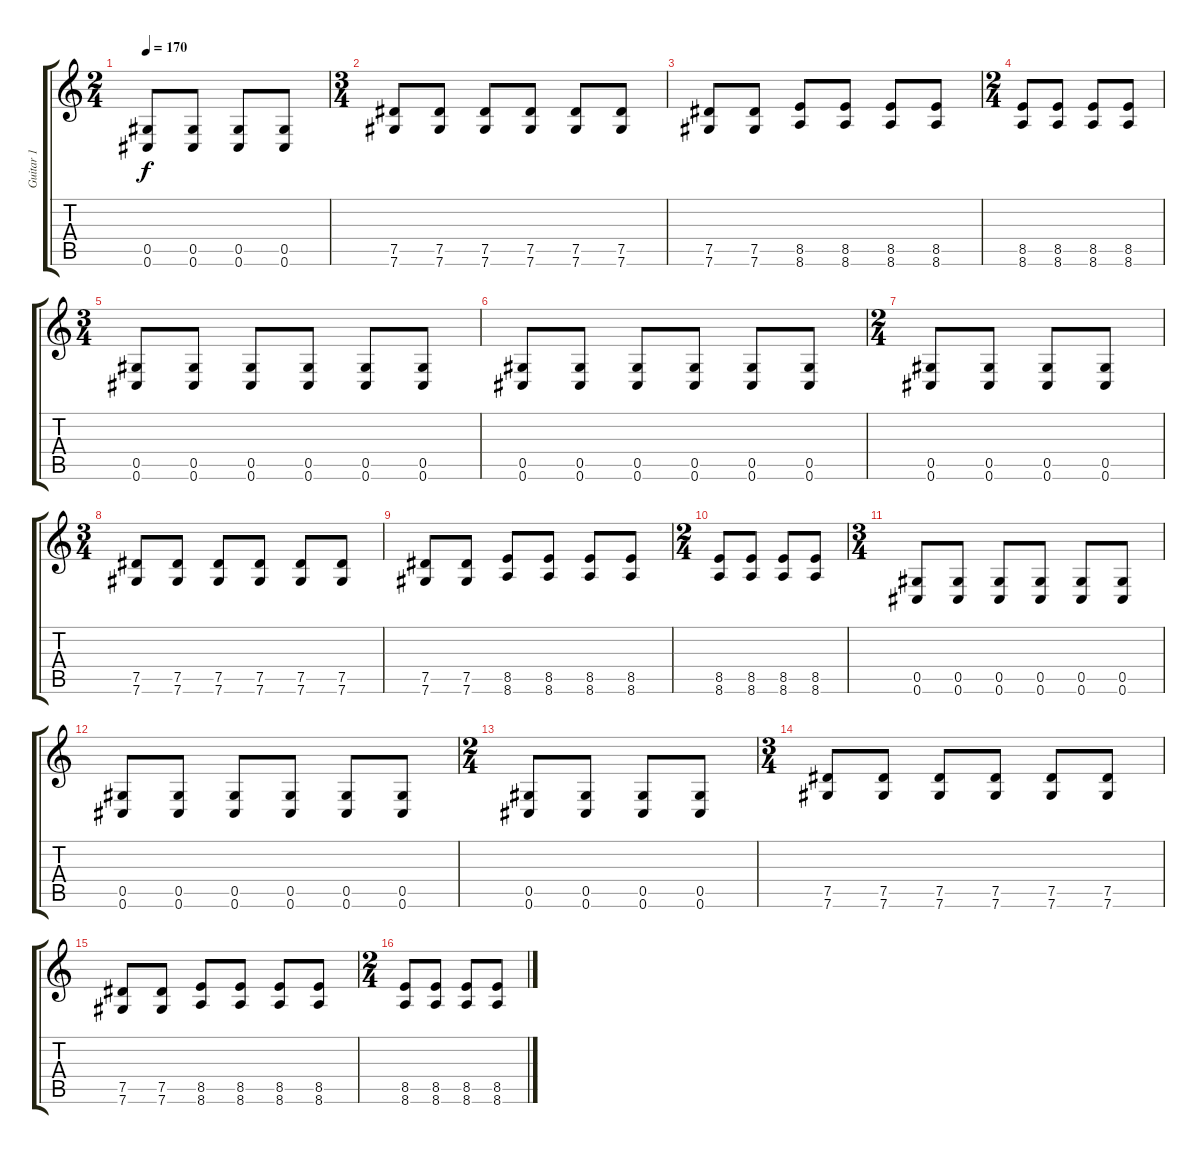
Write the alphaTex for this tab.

\track ("Guitar 1" "Guitar 1") {instrument distortionguitar}
\staff {score tabs}
\tuning (Eb4 Bb3 Gb3 Db3 Ab2 Db2) {hide}
\ts (2 4)
\tempo 170
\clef g2
\ks c
(0.5 0.6).8{dy f} (0.5 0.6).8 (0.5 0.6).8 (0.5 0.6).8 |
\ts (3 4)
(7.5 7.6).8 (7.5 7.6).8 (7.5 7.6).8 (7.5 7.6).8 (7.5 7.6).8 (7.5 7.6).8 |
(7.5 7.6).8 (7.5 7.6).8 (8.5 8.6).8 (8.5 8.6).8 (8.5 8.6).8 (8.5 8.6).8 |
\ts (2 4)
(8.5 8.6).8 (8.5 8.6).8 (8.5 8.6).8 (8.5 8.6).8 |
\ts (3 4)
(0.5 0.6).8 (0.5 0.6).8 (0.5 0.6).8 (0.5 0.6).8 (0.5 0.6).8 (0.5 0.6).8 |
(0.5 0.6).8 (0.5 0.6).8 (0.5 0.6).8 (0.5 0.6).8 (0.5 0.6).8 (0.5 0.6).8 |
\ts (2 4)
(0.5 0.6).8 (0.5 0.6).8 (0.5 0.6).8 (0.5 0.6).8 |
\ts (3 4)
(7.5 7.6).8 (7.5 7.6).8 (7.5 7.6).8 (7.5 7.6).8 (7.5 7.6).8 (7.5 7.6).8 |
(7.5 7.6).8 (7.5 7.6).8 (8.5 8.6).8 (8.5 8.6).8 (8.5 8.6).8 (8.5 8.6).8 |
\ts (2 4)
(8.5 8.6).8 (8.5 8.6).8 (8.5 8.6).8 (8.5 8.6).8 |
\ts (3 4)
(0.5 0.6).8 (0.5 0.6).8 (0.5 0.6).8 (0.5 0.6).8 (0.5 0.6).8 (0.5 0.6).8 |
(0.5 0.6).8 (0.5 0.6).8 (0.5 0.6).8 (0.5 0.6).8 (0.5 0.6).8 (0.5 0.6).8 |
\ts (2 4)
(0.5 0.6).8 (0.5 0.6).8 (0.5 0.6).8 (0.5 0.6).8 |
\ts (3 4)
(7.5 7.6).8 (7.5 7.6).8 (7.5 7.6).8 (7.5 7.6).8 (7.5 7.6).8 (7.5 7.6).8 |
(7.5 7.6).8 (7.5 7.6).8 (8.5 8.6).8 (8.5 8.6).8 (8.5 8.6).8 (8.5 8.6).8 |
\ts (2 4)
(8.5 8.6).8 (8.5 8.6).8 (8.5 8.6).8 (8.5 8.6).8
